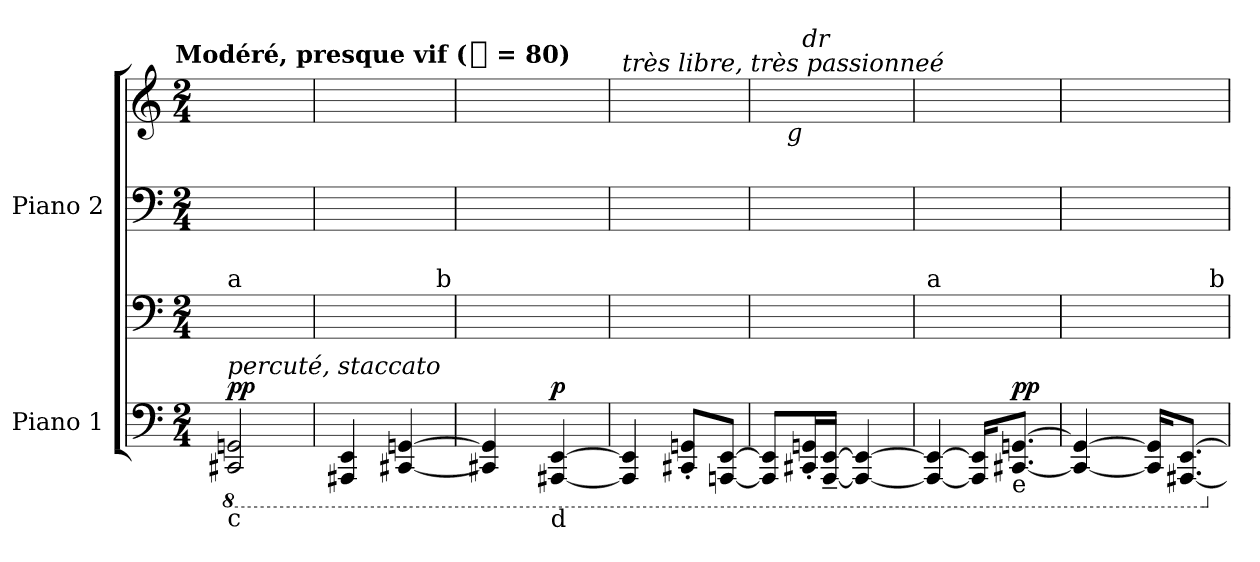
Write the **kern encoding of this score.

**kern	**dynam	**kern	**kern	**kern
*part4	*part4	*part3	*part2	*part1
*staff4	*staff4	*staff3	*staff2	*staff1
*I"Piano 1	*	*	*I"Piano 2	*
*I'Pno. 1	*	*	*I'Pno. 2	*
*clefF4	*	*clefF4	*clefF4	*clefG2
*k[]	*	*k[]	*k[]	*k[]
*C:	*	*C:	*C:	*C:
!!LO:TX:omd:t=Modéré, presque vif ([quarter] = 80)
*M2/4	*	*M2/4	*M2/4	*M2/4
*MM80	*	*MM80	*MM80	*MM80
*8ba	*	*	*	*
*	*	*8ba	*	*
=1	=1	=1	=1	=1
!	!	!LO:TX:a:t=a	!	!
!LO:TX:a:i:t=percuté, staccato	!	!	!	!
!LO:TX:b:t=c	!	!	!	!
!	!LO:DY:a	!	!	!
2CCC#X 2GGGn	pp	4.ryy	2ryy	2ryy
.	.	8ryy	.	.
=2	=2	=2	=2	=2
4AAAA#X 4EEE	.	16ryy	2ryy	2ryy
.	.	8.ryy	.	.
[4CCC#X [4GGGn	.	8.ryy	.	.
!	!	!LO:TX:a:t=b	!	!
.	.	16ryy	.	.
=3	=3	=3	=3	=3
4CCC#X] 4GGG]	.	16ryy	2ryy	2ryy
.	.	16ryy	.	.
.	.	8ryy	.	.
!LO:TX:b:t=d	!	!	!	!
!	!LO:DY:a	!	!	!
[4AAAA#X [4EEE	p	8ryy	.	.
.	.	8ryy	.	.
=4	=4	=4	=4	=4
!	!	!	!	!LO:TX:a:i:t=très libre, très passionneé
4AAAA#] 4EEE]	.	8ryy	4ryy	4ryy
.	.	8ryy	.	.
8CCC#X' 8GGGn'L	.	8ryy	16ryy	8ryy
.	.	.	8.ryy	.
[8AAAAn [8EEEJ	.	8ryy	.	8ryy
=5	=5	=5	=5	=5
8AAAA] 8EEE]L	.	8ryy	2ryy	16.ryy
!	!	!	!	!LO:TX:b:i:t=g
.	.	.	.	32ryy
!	!	!	!	!LO:TX:a:i:t=dr
16CCC#X' 16GGGn'L	.	8ryy	.	8ryy
[16AAAA~ [16EEE~JJ	.	.	.	.
4AAAA_ 4EEE_	.	8ryy	.	4ryy
.	.	8ryy	.	.
=6	=6	=6	=6	=6
!	!	!LO:TX:a:t=a	!	!
4AAAA_ 4EEE_	.	4.ryy	4ryy	4ryy
16AAAA] 16EEE]KL	.	.	16ryy	8ryy
!LO:TX:b:t=e	!	!	!	!
!	!LO:DY:a	!	!	!
[8.CCC#X [8.GGGnJ	pp	.	8.ryy	.
.	.	8ryy	.	8ryy
=7	=7	=7	=7	=7
4CCC#_ 4GGGn_	.	16ryy	2ryy	16.ryy
.	.	8.ryy	.	.
.	.	.	.	32ryy
.	.	.	.	8ryy
16CCC#] 16GGGn]KL	.	8.ryy	.	4ryy
[8.AAAA#X [8.EEEJ	.	.	.	.
!	!	!LO:TX:a:t=b	!	!
.	.	16ryy	.	.
*X8ba	*	*	*	*
*	*	*X8ba	*	*
=	=	=	=	=
*-	*-	*-	*-	*-
